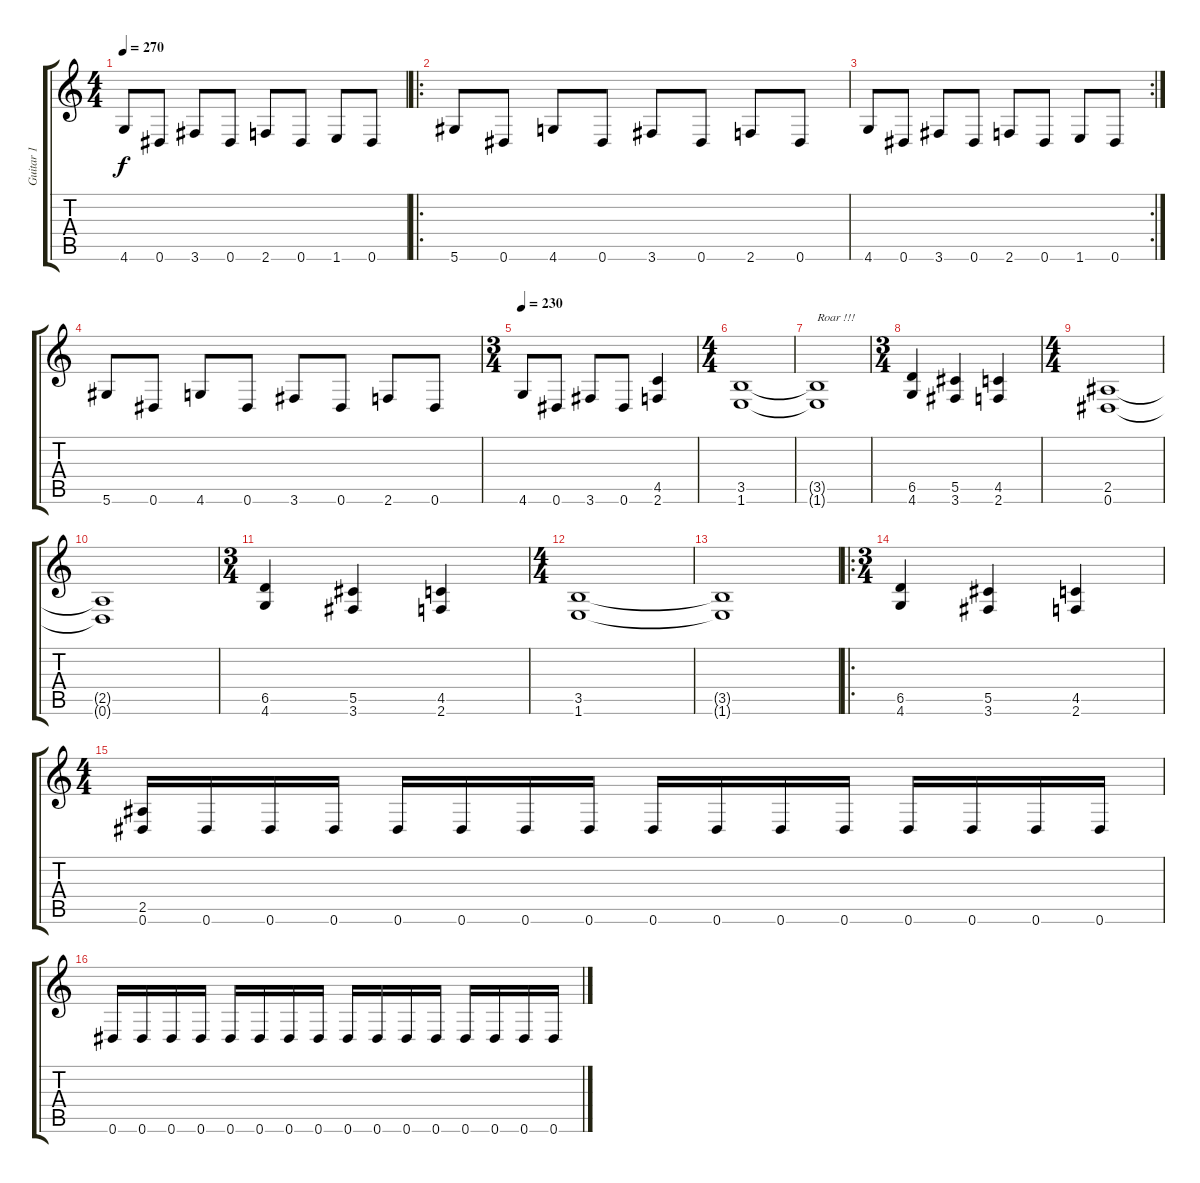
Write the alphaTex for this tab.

\track ("Guitar 1" "Guitar 1") {instrument distortionguitar}
\staff {score tabs}
\tuning (Eb4 Bb3 Gb3 Db3 Ab2 Eb2) {hide}
\ts (4 4)
\tempo 270
\clef g2
\ks c
4.6.8{dy f} 0.6.8 3.6.8 0.6.8 2.6.8 0.6.8 1.6.8 0.6.8 |
\ro
5.6.8 0.6.8 4.6.8 0.6.8 3.6.8 0.6.8 2.6.8 0.6.8 |
\rc 2
4.6.8 0.6.8 3.6.8 0.6.8 2.6.8 0.6.8 1.6.8 0.6.8 |
5.6.8 0.6.8 4.6.8 0.6.8 3.6.8 0.6.8 2.6.8 0.6.8 |
\ts (3 4)
\tempo 230
4.6.8 0.6.8 3.6.8 0.6.8 (4.5 2.6).4 |
\ts (4 4)
(3.5 1.6).1 |
(3.5{t} 1.6{t}).1{txt "Roar !!!"} |
\ts (3 4)
(6.5 4.6).4 (5.5 3.6).4 (4.5 2.6).4 |
\ts (4 4)
(2.5 0.6).1 |
(2.5{t} 0.6{t}).1 |
\ts (3 4)
(6.5 4.6).4 (5.5 3.6).4 (4.5 2.6).4 |
\ts (4 4)
(3.5 1.6).1 |
(3.5{t} 1.6{t}).1 |
\ro
\ts (3 4)
(6.5 4.6).4 (5.5 3.6).4 (4.5 2.6).4 |
\ts (4 4)
(2.5 0.6).16 0.6.16 0.6.16 0.6.16 0.6.16 0.6.16 0.6.16 0.6.16 0.6.16 0.6.16 0.6.16 0.6.16 0.6.16 0.6.16 0.6.16 0.6.16 |
0.6.16 0.6.16 0.6.16 0.6.16 0.6.16 0.6.16 0.6.16 0.6.16 0.6.16 0.6.16 0.6.16 0.6.16 0.6.16 0.6.16 0.6.16 0.6.16
